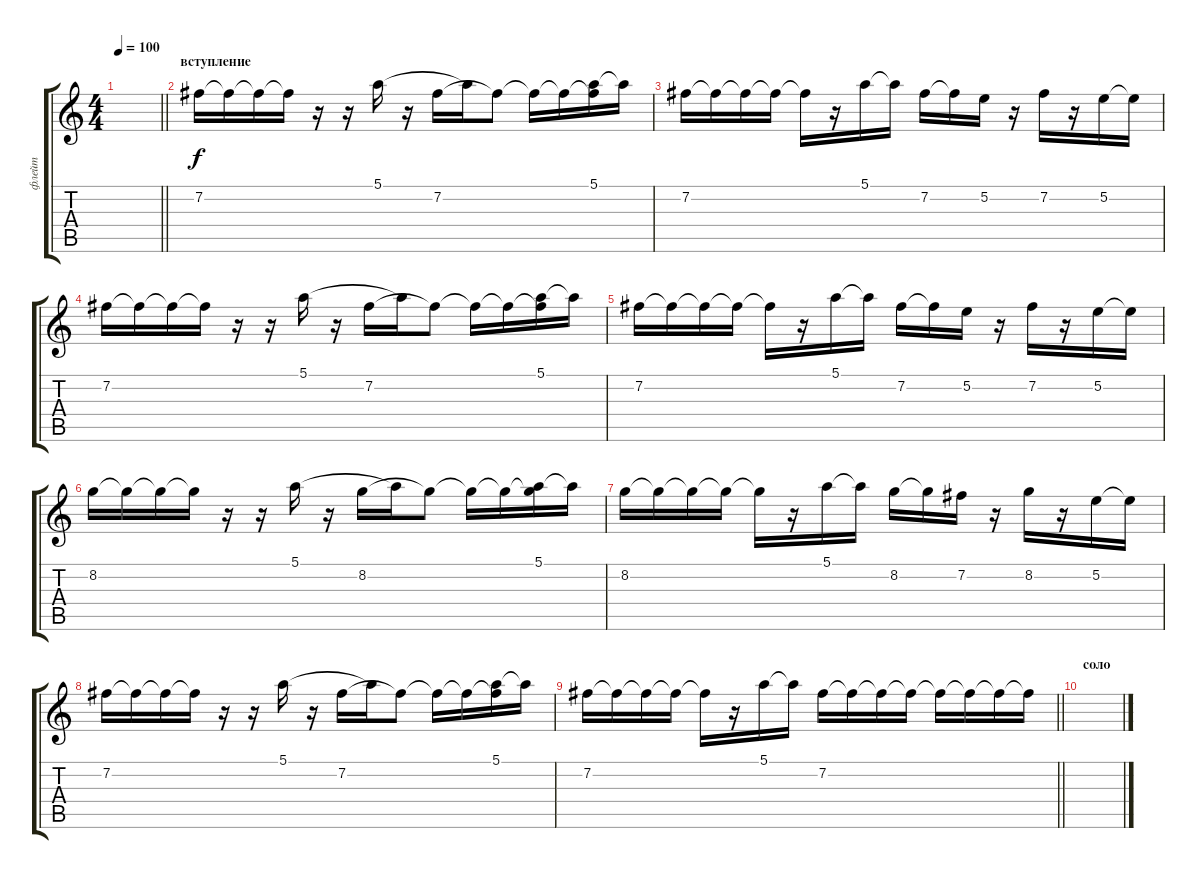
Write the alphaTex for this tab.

\track ("флейт" "флейт") {instrument acousticguitarnylon}
\staff {score tabs}
\tuning (E4 B3 G3 D3 A2 E2) {hide}
\ts (4 4)
\tempo 100
\clef g2
\barLineRight lightlight
\ks c
|
\section ("" "вступление")
7.2.16 7.2{t}.16 7.2{t}.16 7.2{t}.16 r.16 r.16 5.1.16 r.16 7.2.16 5.1{t}.16 7.2{t}.8 7.2{t}.16 7.2{t}.16 (5.1 7.2{t}).16 5.1{t}.16 |
7.2.16 7.2{t}.16 7.2{t}.16 7.2{t}.16 7.2{t}.16 r.16 5.1.16 5.1{t}.16 7.2.16 7.2{t}.16 5.2.16 r.16 7.2.16 r.16 5.2.16 5.2{t}.16 |
7.2.16 7.2{t}.16 7.2{t}.16 7.2{t}.16 r.16 r.16 5.1.16 r.16 7.2.16 5.1{t}.16 7.2{t}.8 7.2{t}.16 7.2{t}.16 (5.1 7.2{t}).16 5.1{t}.16 |
7.2.16 7.2{t}.16 7.2{t}.16 7.2{t}.16 7.2{t}.16 r.16 5.1.16 5.1{t}.16 7.2.16 7.2{t}.16 5.2.16 r.16 7.2.16 r.16 5.2.16 5.2{t}.16 |
8.2.16 8.2{t}.16 8.2{t}.16 8.2{t}.16 r.16 r.16 5.1.16 r.16 8.2.16 5.1{t}.16 8.2{t}.8 8.2{t}.16 8.2{t}.16 (5.1 8.2{t}).16 5.1{t}.16 |
8.2.16 8.2{t}.16 8.2{t}.16 8.2{t}.16 8.2{t}.16 r.16 5.1.16 5.1{t}.16 8.2.16 8.2{t}.16 7.2.16 r.16 8.2.16 r.16 5.2.16 5.2{t}.16 |
7.2.16 7.2{t}.16 7.2{t}.16 7.2{t}.16 r.16 r.16 5.1.16 r.16 7.2.16 5.1{t}.16 7.2{t}.8 7.2{t}.16 7.2{t}.16 (5.1 7.2{t}).16 5.1{t}.16 |
\barLineRight lightlight
7.2.16 7.2{t}.16 7.2{t}.16 7.2{t}.16 7.2{t}.16 r.16 5.1.16 5.1{t}.16 7.2.16 7.2{t}.16 7.2{t}.16 7.2{t}.16 7.2{t}.16 7.2{t}.16 7.2{t}.16 7.2{t}.16 |
\section ("" "соло")
